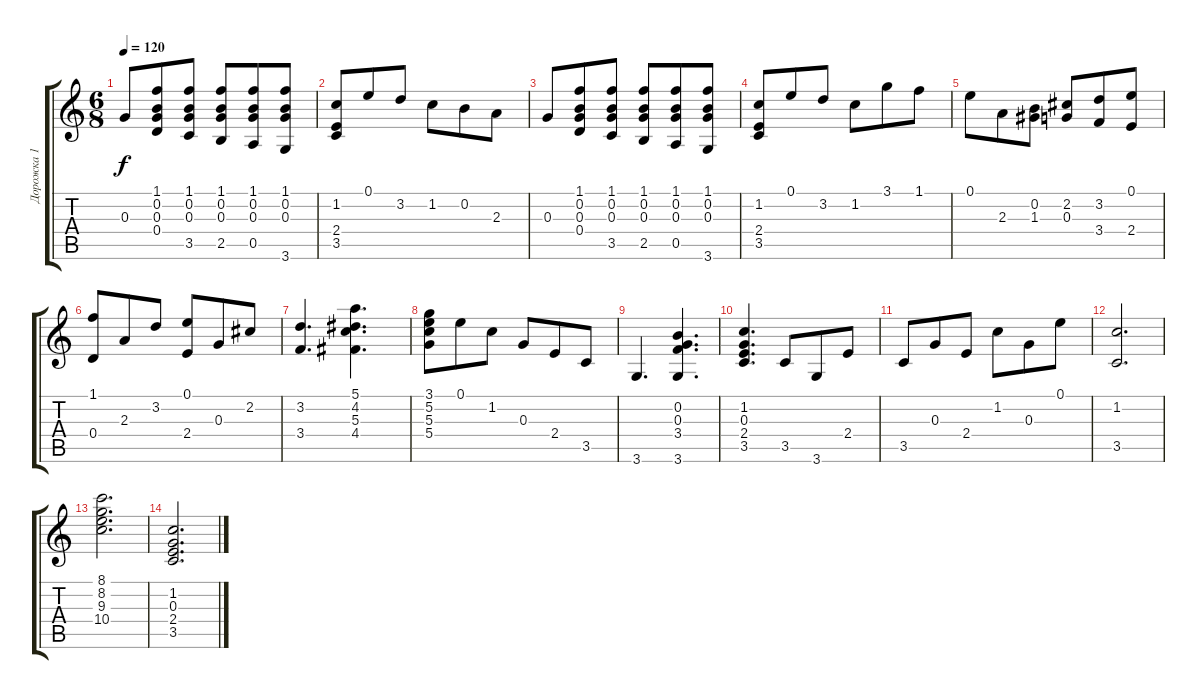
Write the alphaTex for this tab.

\track ("Дорожка 1" "Дорожка 1") {instrument acousticguitarnylon}
\staff {score tabs}
\tuning (E4 B3 G3 D3 A2 E2) {hide}
\ts (6 8)
\tempo 120
\clef g2
\ks c
0.3.8{dy f} (1.1 0.2 0.3 0.4).8 (1.1 0.2 0.3 3.5).8 (1.1 0.2 0.3 2.5).8 (1.1 0.2 0.3 0.5).8 (1.1 0.2 0.3 3.6).8 |
(1.2 2.4 3.5).8 0.1.8 3.2.8 1.2.8 0.2.8 2.3.8 |
0.3.8 (1.1 0.2 0.3 0.4).8 (1.1 0.2 0.3 3.5).8 (1.1 0.2 0.3 2.5).8 (1.1 0.2 0.3 0.5).8 (1.1 0.2 0.3 3.6).8 |
(1.2 2.4 3.5).8 0.1.8 3.2.8 1.2.8 3.1.8 1.1.8 |
0.1.8 2.3.8 (0.2 1.3).8 (2.2 0.3).8 (3.2 3.4).8 (0.1 2.4).8 |
(1.1 0.4).8 2.3.8 3.2.8 (0.1 2.4).8 0.3.8 2.2.8 |
(3.2 3.4).4{d} (5.1 4.2 5.3 4.4).4{d} |
(3.1 5.2 5.3 5.4).8 0.1.8 1.2.8 0.3.8 2.4.8 3.5.8 |
3.6.4{d} (0.2 0.3 3.4 3.6).4{d} |
(1.2 0.3 2.4 3.5).4{d} 3.5.8 3.6.8 2.4.8 |
3.5.8 0.3.8 2.4.8 1.2.8 0.3.8 0.1.8 |
(1.2 3.5).2{d} |
(8.1 8.2 9.3 10.4).2{d} |
(1.2 0.3 2.4 3.5).2{d}
